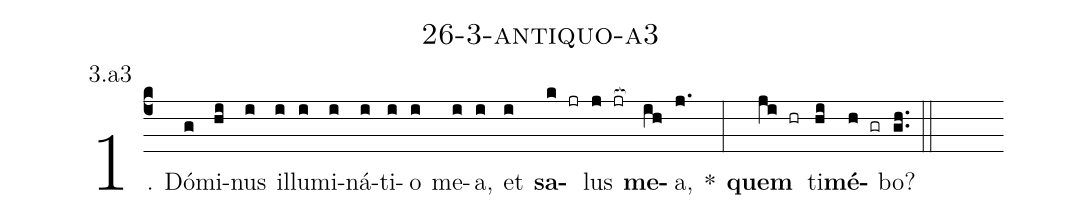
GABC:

name: 26-3-antiquo-a3;
annotation: 3.a3;
%%
(c4)1. Dó(g)mi(hi)nus(i) il(i)lu(i)mi(i)ná(i)ti(i)o(i) me(i)a,(i) et(i) <b>sa</b>(k jr)lus(j jr[ocb:1{]) <b>me</b>(ih[ocb:0}])a,(j.) *(:) <b>quem</b>(ji hr) ti(hi)<b>mé</b>(h gr)bo?(gh..) (::)
